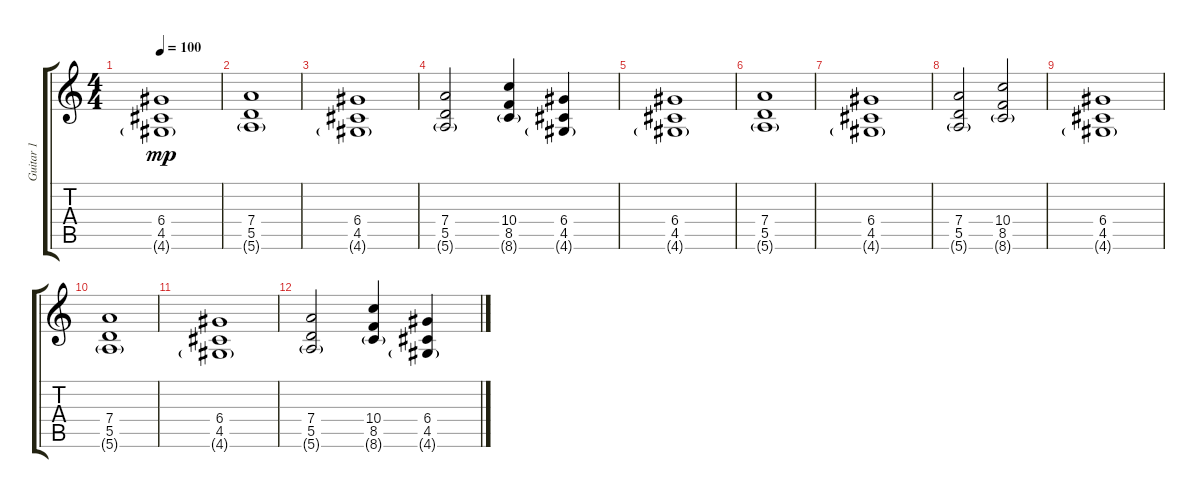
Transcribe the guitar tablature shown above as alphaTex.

\track ("Guitar 1" "Guitar 1") {instrument distortionguitar}
\staff {score tabs}
\tuning (E4 B3 G3 D3 A2 E2) {hide}
\ts (4 4)
\tempo 100
\clef g2
\ks c
(6.4 4.5 4.6{g}).1{dy mp volume 10} |
(7.4 5.5 5.6{g}).1 |
(6.4 4.5 4.6{g}).1 |
(7.4 5.5 5.6{g}).2 (10.4 8.5 8.6{g}).4 (6.4 4.5 4.6{g}).4 |
(6.4 4.5 4.6{g}).1{volume 6} |
(7.4 5.5 5.6{g}).1 |
(6.4 4.5 4.6{g}).1 |
(7.4 5.5 5.6{g}).2 (10.4 8.5 8.6{g}).2 |
(6.4 4.5 4.6{g}).1{volume 0} |
(7.4 5.5 5.6{g}).1 |
(6.4 4.5 4.6{g}).1 |
(7.4 5.5 5.6{g}).2 (10.4 8.5 8.6{g}).4 (6.4 4.5 4.6{g}).4
